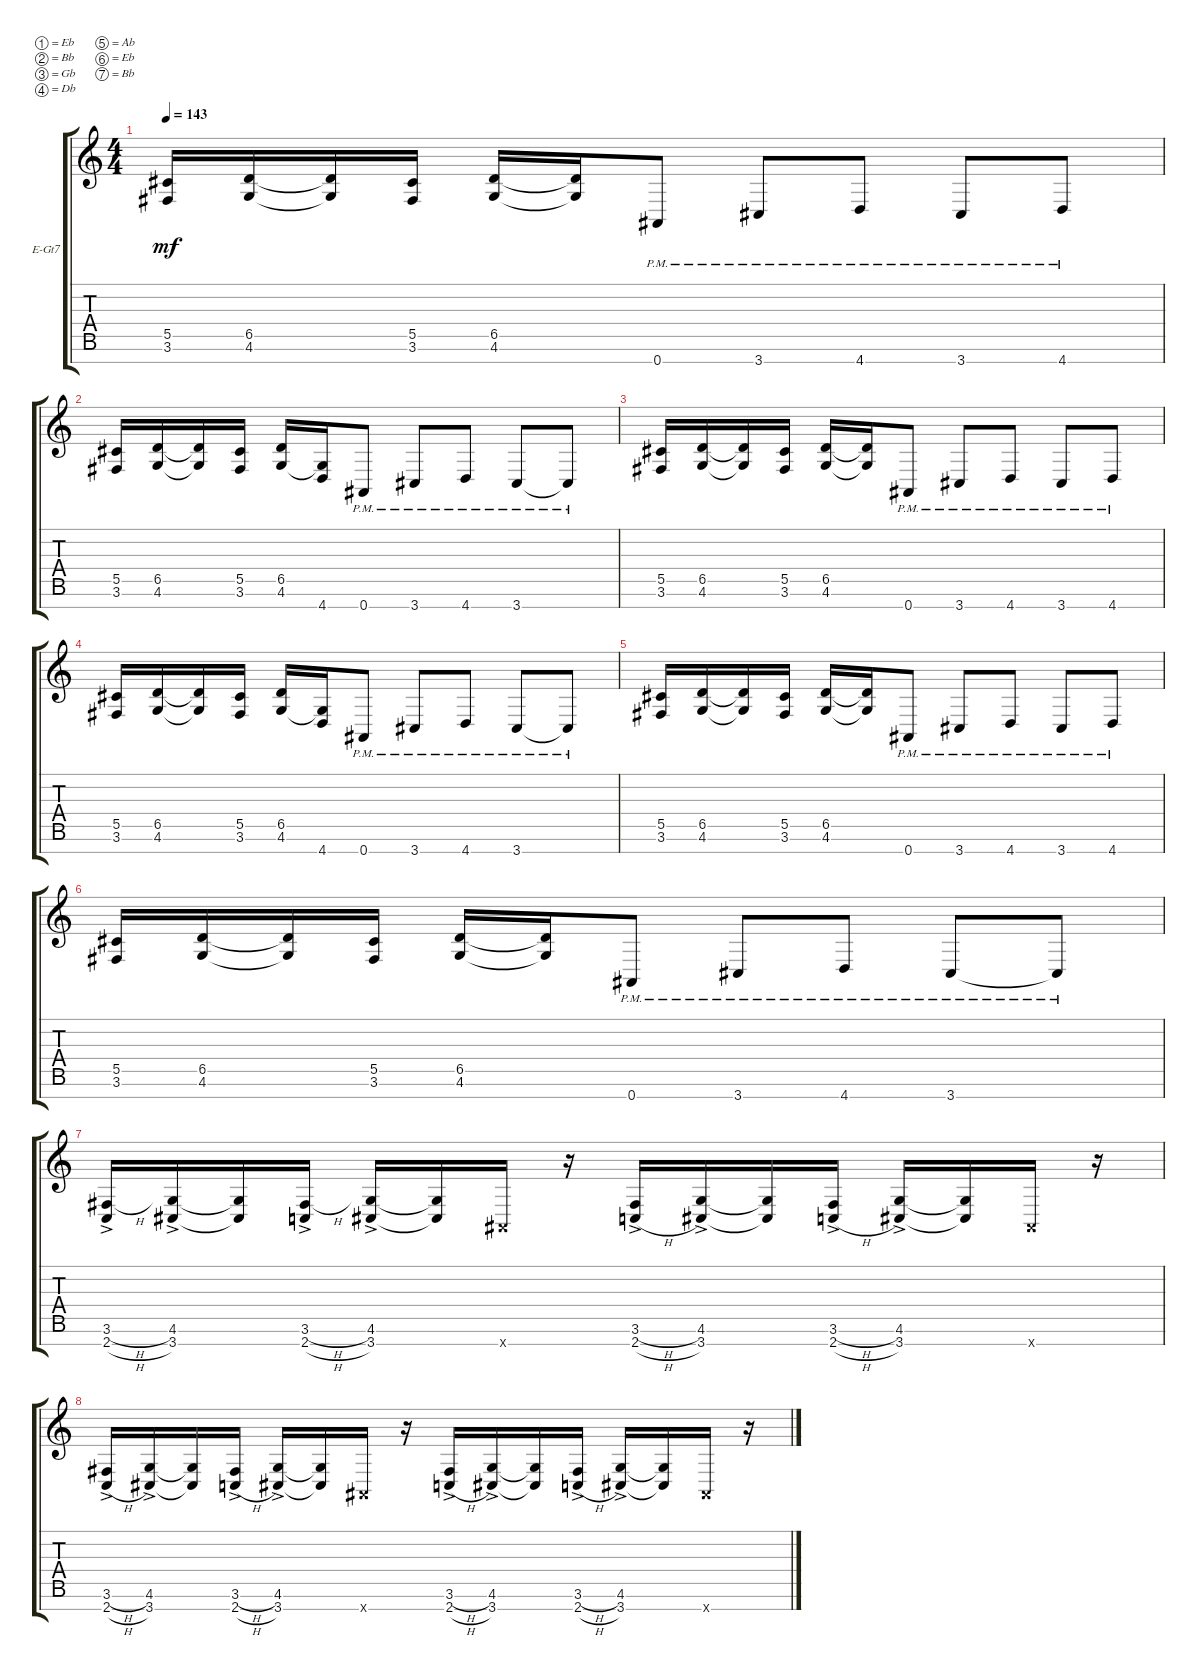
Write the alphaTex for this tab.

\bracketExtendMode groupsimilarinstruments
\firstSystemTrackNameOrientation horizontal
\otherSystemsTrackNameOrientation horizontal
\track ("left" "E-Gt7") {instrument distortionguitar}
\staff {score tabs}
\tuning (Eb4 Bb3 Gb3 Db3 Ab2 Eb2 Bb1)
\ts (4 4)
\tempo 143
\clef g2
\ks c
(3.6 5.5).16{dy mf} (4.6 6.5).16 (4.6{t} 6.5{t}).16 (3.6 5.5).16 (4.6 6.5).16 (4.6{t} 6.5{t}).16 0.7{pm}.8 3.7{pm}.8 4.7{pm}.8 3.7{pm}.8 4.7{pm}.8 |
(3.6 5.5).16 (4.6 6.5).16 (4.6{t} 6.5{t}).16 (3.6 5.5).16 (4.6 6.5).16 (4.7 4.6{t}).16 0.7{pm}.8 3.7{pm}.8 4.7{pm}.8 3.7{pm}.8 3.7{pm t}.8 |
(3.6 5.5).16 (4.6 6.5).16 (4.6{t} 6.5{t}).16 (3.6 5.5).16 (4.6 6.5).16 (4.6{t} 6.5{t}).16 0.7{pm}.8 3.7{pm}.8 4.7{pm}.8 3.7{pm}.8 4.7{pm}.8 |
(3.6 5.5).16 (4.6 6.5).16 (4.6{t} 6.5{t}).16 (3.6 5.5).16 (4.6 6.5).16 (4.7 4.6{t}).16 0.7{pm}.8 3.7{pm}.8 4.7{pm}.8 3.7{pm}.8 3.7{pm t}.8 |
(3.6 5.5).16 (4.6 6.5).16 (4.6{t} 6.5{t}).16 (3.6 5.5).16 (4.6 6.5).16 (4.6{t} 6.5{t}).16 0.7{pm}.8 3.7{pm}.8 4.7{pm}.8 3.7{pm}.8 4.7{pm}.8 |
(3.6 5.5).16 (4.6 6.5).16 (4.6{t} 6.5{t}).16 (3.6 5.5).16 (4.6 6.5).16 (4.6{t} 6.5{t}).16 0.7{pm}.8 3.7{pm}.8 4.7{pm}.8 3.7{pm}.8 3.7{pm t}.8 |
(2.7{h ac} 3.6{h}).16 (3.7{ac} 4.6).16 (3.7{t} 4.6{t}).16 (2.7{h ac} 3.6{h}).16 (3.7{ac} 4.6).16 (4.6{t} 3.7{t}).16 0.7{x}.16 r.16 (3.6{h} 2.7{h ac}).16 (4.6 3.7{ac}).16 (4.6{t} 3.7{t}).16 (3.6{h} 2.7{h ac}).16 (4.6 3.7{ac}).16 (4.6{t} 3.7{t}).16 0.7{x}.16 r.16 |
(3.6{h} 2.7{h ac}).16 (4.6 3.7{ac}).16 (4.6{t} 3.7{t}).16 (3.6{h} 2.7{h ac}).16 (4.6 3.7{ac}).16 (4.6{t} 3.7{t}).16 0.7{x}.16 r.16 (3.6{h} 2.7{h ac}).16 (4.6 3.7{ac}).16 (4.6{t} 3.7{t}).16 (3.6{h} 2.7{h ac}).16 (4.6 3.7{ac}).16 (4.6{t} 3.7{t}).16 0.7{x}.16 r.16
